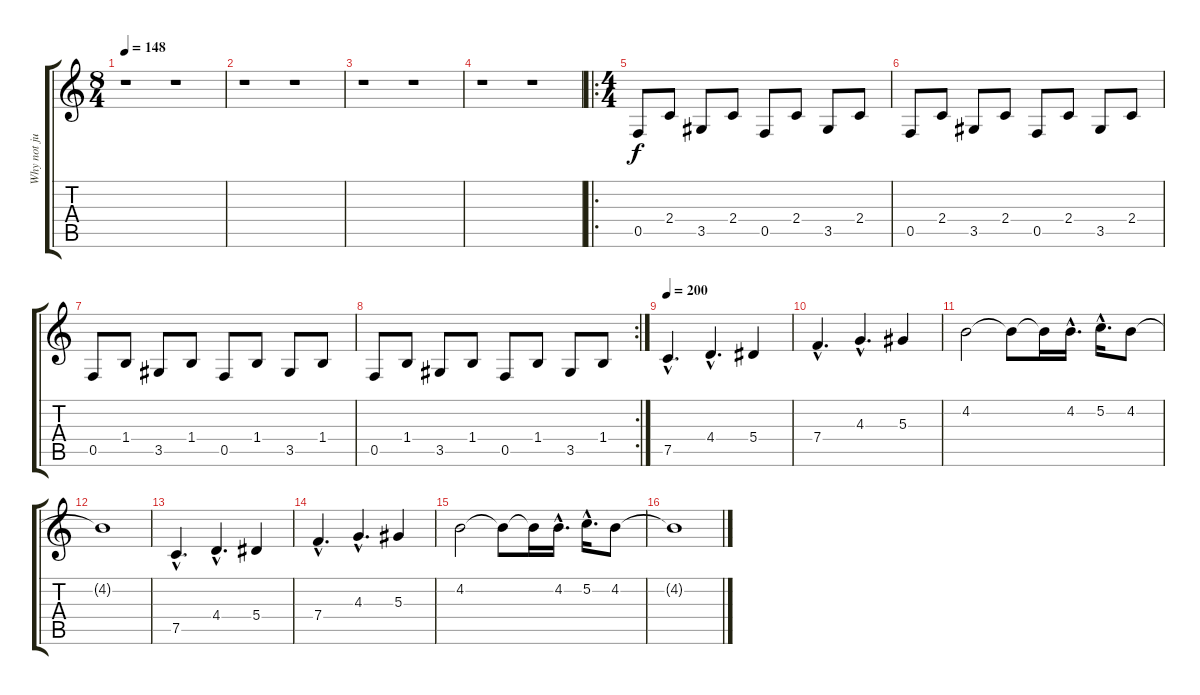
\track ("Why not just get a 3rd guitarist? " "Why not ju") {instrument distortionguitar}
\staff {score tabs}
\tuning (C4 G3 Eb3 Bb2 F2 C2) {hide}
\ts (8 4)
\tempo 148
\clef g2
\ks c
r.1{dy f} r.1 |
r.1 r.1 |
r.1 r.1 |
r.1 r.1 |
\ro
\ts (4 4)
0.5.8 2.4.8 3.5.8 2.4.8 0.5.8 2.4.8 3.5.8 2.4.8 |
0.5.8 2.4.8 3.5.8 2.4.8 0.5.8 2.4.8 3.5.8 2.4.8 |
0.5.8 1.4.8 3.5.8 1.4.8 0.5.8 1.4.8 3.5.8 1.4.8 |
\rc 2
0.5.8 1.4.8 3.5.8 1.4.8 0.5.8 1.4.8 3.5.8 1.4.8 |
\tempo 200
7.5{hac}.4{d} 4.4{hac}.4{d} 5.4.4 |
7.4{hac}.4{d} 4.3{hac}.4{d} 5.3.4 |
4.2.2 4.2{t}.8 4.2{t}.16 4.2{hac}.16{d} 5.2{hac}.16{d} 4.2.8 |
4.2{t}.1 |
7.5{hac}.4{d} 4.4{hac}.4{d} 5.4.4 |
7.4{hac}.4{d} 4.3{hac}.4{d} 5.3.4 |
4.2.2 4.2{t}.8 4.2{t}.16 4.2{hac}.16{d} 5.2{hac}.16{d} 4.2.8 |
4.2{t}.1
